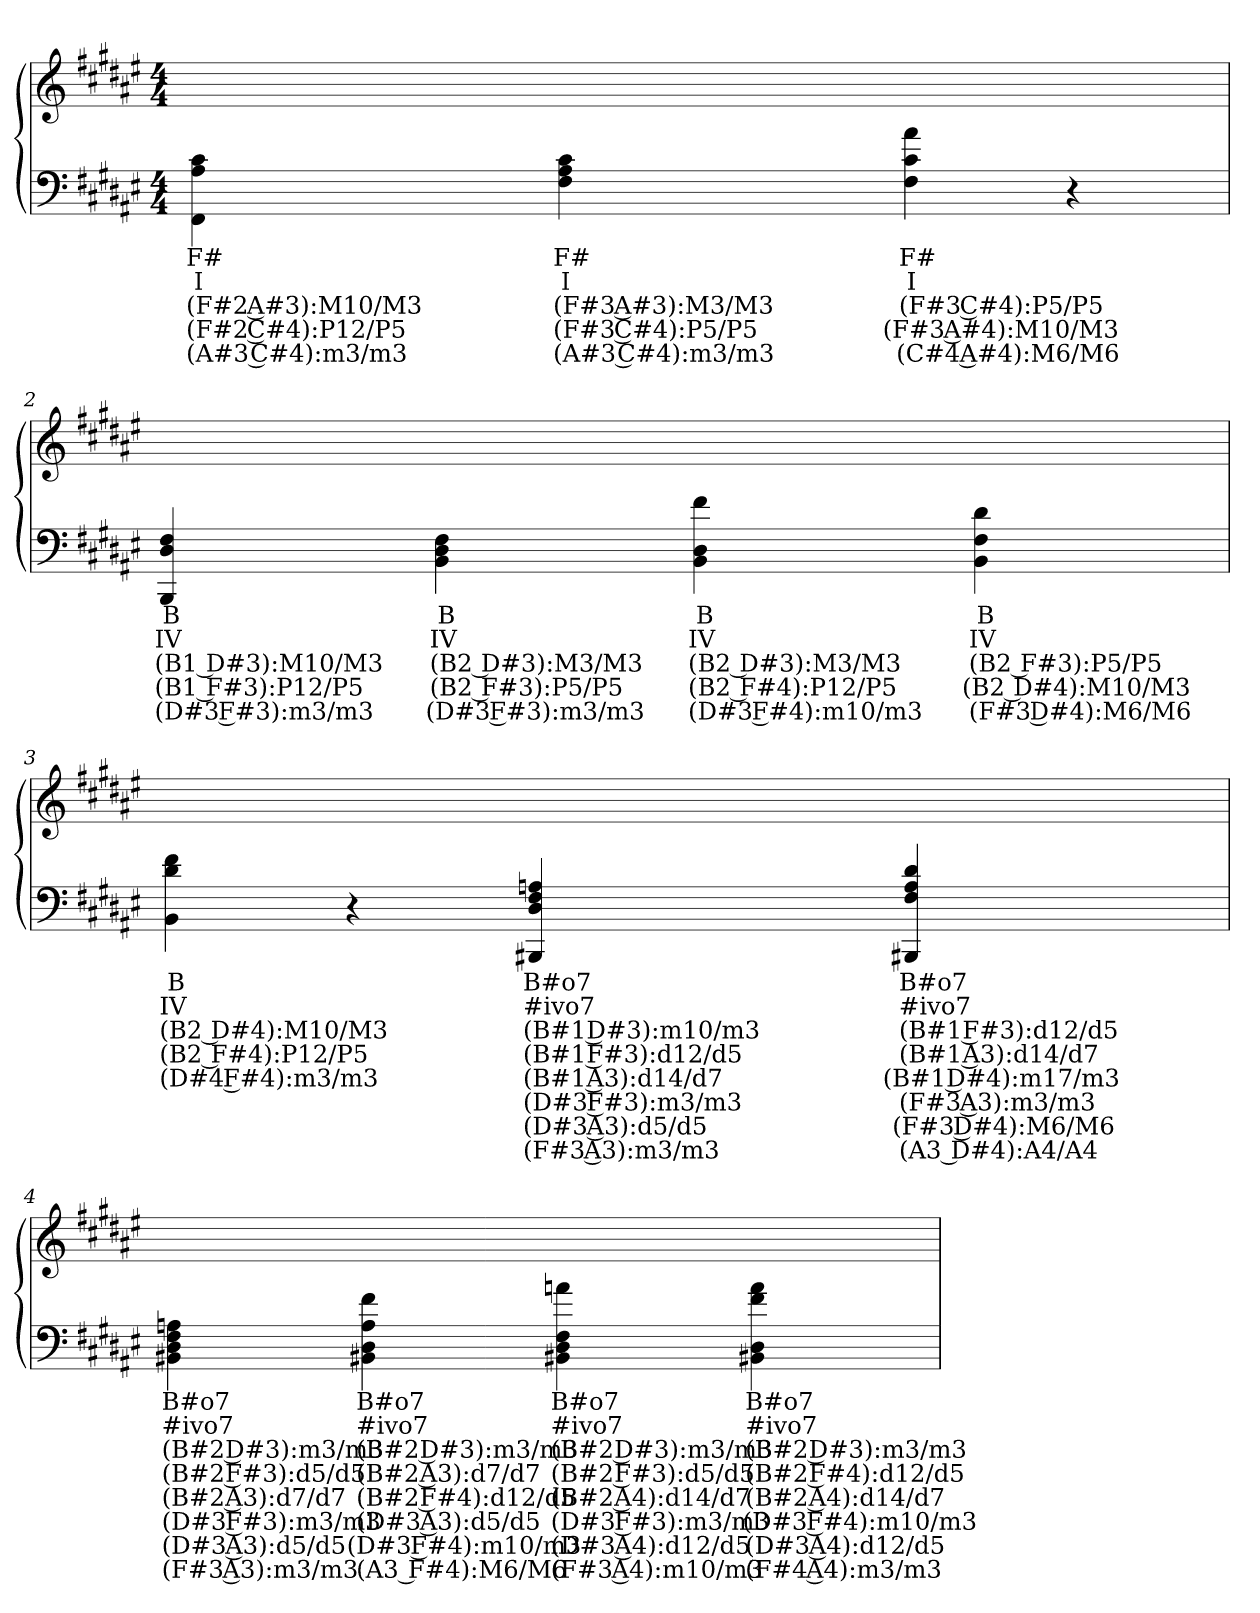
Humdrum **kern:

**kern	**text	**text	**text	**text	**text	**text	**text	**text	**kern
*part2	*part2	*part2	*part2	*part2	*part2	*part2	*part2	*part2	*part1
*staff2	*staff2	*staff2	*staff2	*staff2	*staff2	*staff2	*staff2	*staff2	*staff1
*clefF4	*	*	*	*	*	*	*	*	*clefG2
*k[f#c#g#d#a#e#]	*	*	*	*	*	*	*	*	*k[f#c#g#d#a#e#]
*F#:	*	*	*	*	*	*	*	*	*F#:
*M4/4	*	*	*	*	*	*	*	*	*M4/4
*MM60	*	*	*	*	*	*	*	*	*MM60
=1	=1	=1	=1	=1	=1	=1	=1	=1	=1
4FF# 4A# 4c#	F#	I	(F#2 A#3):M10/M3	(F#2 C#4):P12/P5	(A#3 C#4):m3/m3	.	.	.	1ryy
4F# 4A# 4c#	F#	I	(F#3 A#3):M3/M3	(F#3 C#4):P5/P5	(A#3 C#4):m3/m3	.	.	.	.
4F# 4c# 4a#	F#	I	(F#3 C#4):P5/P5	(F#3 A#4):M10/M3	(C#4 A#4):M6/M6	.	.	.	.
4r	.	.	.	.	.	.	.	.	.
=2	=2	=2	=2	=2	=2	=2	=2	=2	=2
4BBB 4D# 4F#	B	IV	(B1 D#3):M10/M3	(B1 F#3):P12/P5	(D#3 F#3):m3/m3	.	.	.	1ryy
4BB 4D# 4F#	B	IV	(B2 D#3):M3/M3	(B2 F#3):P5/P5	(D#3 F#3):m3/m3	.	.	.	.
4BB 4D# 4f#	B	IV	(B2 D#3):M3/M3	(B2 F#4):P12/P5	(D#3 F#4):m10/m3	.	.	.	.
4BB 4F# 4d#	B	IV	(B2 F#3):P5/P5	(B2 D#4):M10/M3	(F#3 D#4):M6/M6	.	.	.	.
=3	=3	=3	=3	=3	=3	=3	=3	=3	=3
4BB 4d# 4f#	B	IV	(B2 D#4):M10/M3	(B2 F#4):P12/P5	(D#4 F#4):m3/m3	.	.	.	1ryy
4r	.	.	.	.	.	.	.	.	.
4BBB#X 4D# 4F# 4An	B#o7	#ivo7	(B#1 D#3):m10/m3	(B#1 F#3):d12/d5	(B#1 A3):d14/d7	(D#3 F#3):m3/m3	(D#3 A3):d5/d5	(F#3 A3):m3/m3	.
4BBB#X 4F# 4A 4d#	B#o7	#ivo7	(B#1 F#3):d12/d5	(B#1 A3):d14/d7	(B#1 D#4):m17/m3	(F#3 A3):m3/m3	(F#3 D#4):M6/M6	(A3 D#4):A4/A4	.
=4	=4	=4	=4	=4	=4	=4	=4	=4	=4
4BB#X 4D# 4F# 4An	B#o7	#ivo7	(B#2 D#3):m3/m3	(B#2 F#3):d5/d5	(B#2 A3):d7/d7	(D#3 F#3):m3/m3	(D#3 A3):d5/d5	(F#3 A3):m3/m3	1ryy
4BB#X 4D# 4A 4f#	B#o7	#ivo7	(B#2 D#3):m3/m3	(B#2 A3):d7/d7	(B#2 F#4):d12/d5	(D#3 A3):d5/d5	(D#3 F#4):m10/m3	(A3 F#4):M6/M6	.
4BB#X 4D# 4F# 4an	B#o7	#ivo7	(B#2 D#3):m3/m3	(B#2 F#3):d5/d5	(B#2 A4):d14/d7	(D#3 F#3):m3/m3	(D#3 A4):d12/d5	(F#3 A4):m10/m3	.
4BB#X 4D# 4f# 4a	B#o7	#ivo7	(B#2 D#3):m3/m3	(B#2 F#4):d12/d5	(B#2 A4):d14/d7	(D#3 F#4):m10/m3	(D#3 A4):d12/d5	(F#4 A4):m3/m3	.
=	=	=	=	=	=	=	=	=	=
*-	*-	*-	*-	*-	*-	*-	*-	*-	*-
